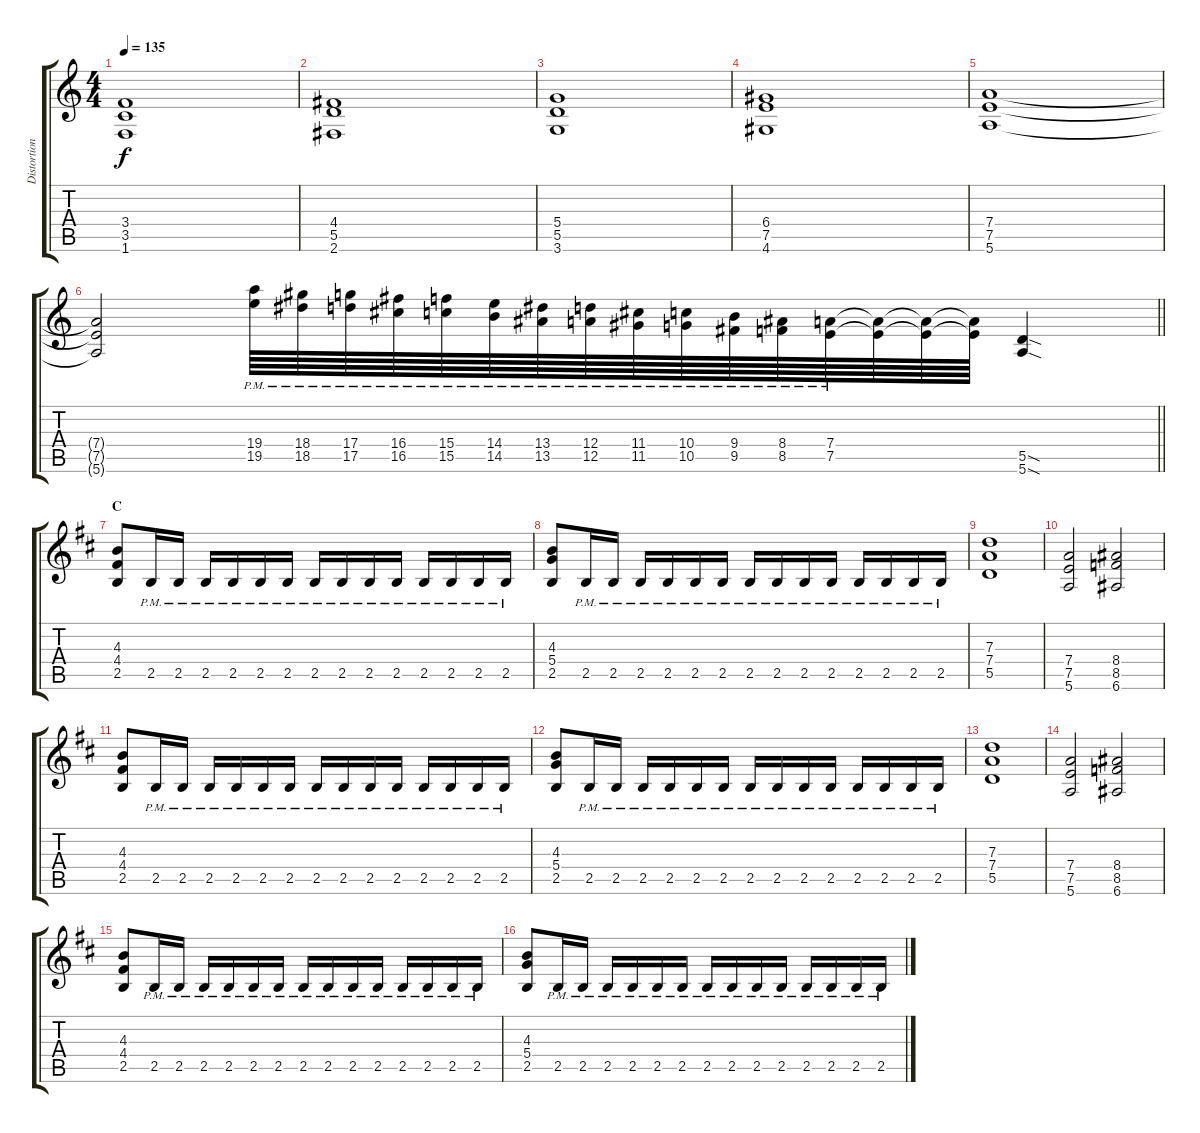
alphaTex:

\track ("Distortion Guitar" "Distortion") {instrument distortionguitar}
\staff {score tabs}
\tuning (E4 B3 G3 D3 A2 E2) {hide}
\ts (4 4)
\tempo 135
\clef g2
\ks c
(3.4 3.5 1.6).1{dy f} |
(4.4 5.5 2.6).1 |
(5.4 5.5 3.6).1 |
(6.4 7.5 4.6).1 |
(7.4 7.5 5.6).1 |
\barLineRight lightlight
(7.4{t} 7.5{t} 5.6{t}).2 (19.4{pm} 19.5{pm}).64 (18.4{pm} 18.5{pm}).64 (17.4{pm} 17.5{pm}).64 (16.4{pm} 16.5{pm}).64 (15.4{pm} 15.5{pm}).64 (14.4{pm} 14.5{pm}).64 (13.4{pm} 13.5{pm}).64 (12.4{pm} 12.5{pm}).64 (11.4{pm} 11.5{pm}).64 (10.4{pm} 10.5{pm}).64 (9.4{pm} 9.5{pm}).64 (8.4{pm} 8.5{pm}).64 (7.4{pm} 7.5{pm}).64 (7.4{t} 7.5{t}).64 (7.4{t} 7.5{t}).64 (7.4{t} 7.5{t}).64 (5.5{sod} 5.6{sod}).4 |
\section ("" "C")
\ks bminor
(4.3 4.4 2.5).8 2.5{pm}.16 2.5{pm}.16 2.5{pm}.16 2.5{pm}.16 2.5{pm}.16 2.5{pm}.16 2.5{pm}.16 2.5{pm}.16 2.5{pm}.16 2.5{pm}.16 2.5{pm}.16 2.5{pm}.16 2.5{pm}.16 2.5{pm}.16 |
(4.3 5.4 2.5).8 2.5{pm}.16 2.5{pm}.16 2.5{pm}.16 2.5{pm}.16 2.5{pm}.16 2.5{pm}.16 2.5{pm}.16 2.5{pm}.16 2.5{pm}.16 2.5{pm}.16 2.5{pm}.16 2.5{pm}.16 2.5{pm}.16 2.5{pm}.16 |
(7.3 7.4 5.5).1 |
(7.4 7.5 5.6).2 (8.4 8.5 6.6).2 |
(4.3 4.4 2.5).8 2.5{pm}.16 2.5{pm}.16 2.5{pm}.16 2.5{pm}.16 2.5{pm}.16 2.5{pm}.16 2.5{pm}.16 2.5{pm}.16 2.5{pm}.16 2.5{pm}.16 2.5{pm}.16 2.5{pm}.16 2.5{pm}.16 2.5{pm}.16 |
(4.3 5.4 2.5).8 2.5{pm}.16 2.5{pm}.16 2.5{pm}.16 2.5{pm}.16 2.5{pm}.16 2.5{pm}.16 2.5{pm}.16 2.5{pm}.16 2.5{pm}.16 2.5{pm}.16 2.5{pm}.16 2.5{pm}.16 2.5{pm}.16 2.5{pm}.16 |
(7.3 7.4 5.5).1 |
(7.4 7.5 5.6).2 (8.4 8.5 6.6).2 |
(4.3 4.4 2.5).8 2.5{pm}.16 2.5{pm}.16 2.5{pm}.16 2.5{pm}.16 2.5{pm}.16 2.5{pm}.16 2.5{pm}.16 2.5{pm}.16 2.5{pm}.16 2.5{pm}.16 2.5{pm}.16 2.5{pm}.16 2.5{pm}.16 2.5{pm}.16 |
(4.3 5.4 2.5).8 2.5{pm}.16 2.5{pm}.16 2.5{pm}.16 2.5{pm}.16 2.5{pm}.16 2.5{pm}.16 2.5{pm}.16 2.5{pm}.16 2.5{pm}.16 2.5{pm}.16 2.5{pm}.16 2.5{pm}.16 2.5{pm}.16 2.5{pm}.16
